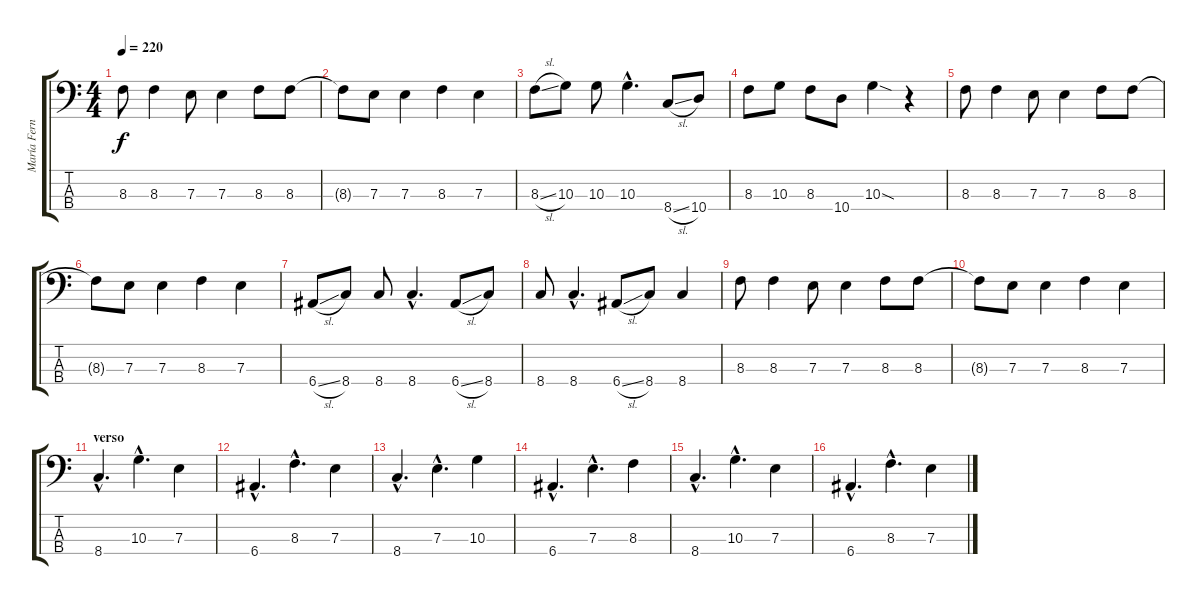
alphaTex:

\track ("María Fernanda (bajo)" "María Fern") {instrument electricbasspick}
\staff {score tabs}
\tuning (G2 D2 A1 E1) {hide}
\ts (4 4)
\tempo 220
\clef f4
\ks c
8.3.8{dy f} 8.3.4 7.3.8 7.3.4 8.3.8 8.3.8 |
8.3{t}.8 7.3.8 7.3.4 8.3.4 7.3.4 |
8.3{sl}.8 10.3.8 10.3.8 10.3{hac}.4{d} 8.4{sl}.8 10.4.8 |
8.3.8 10.3.8 8.3.8 10.4.8 10.3{sod}.4 r.4 |
8.3.8 8.3.4 7.3.8 7.3.4 8.3.8 8.3.8 |
8.3{t}.8 7.3.8 7.3.4 8.3.4 7.3.4 |
6.4{sl}.8 8.4.8 8.4.8 8.4{hac}.4{d} 6.4{sl}.8 8.4.8 |
8.4.8 8.4{hac}.4{d} 6.4{sl}.8 8.4.8 8.4.4 |
8.3.8 8.3.4 7.3.8 7.3.4 8.3.8 8.3.8 |
8.3{t}.8 7.3.8 7.3.4 8.3.4 7.3.4 |
\section ("" "verso")
8.4{hac}.4{d} 10.3{hac}.4{d} 7.3.4 |
6.4{hac}.4{d} 8.3{hac}.4{d} 7.3.4 |
8.4{hac}.4{d} 7.3{hac}.4{d} 10.3.4 |
6.4{hac}.4{d} 7.3{hac}.4{d} 8.3.4 |
8.4{hac}.4{d} 10.3{hac}.4{d} 7.3.4 |
6.4{hac}.4{d} 8.3{hac}.4{d} 7.3.4
